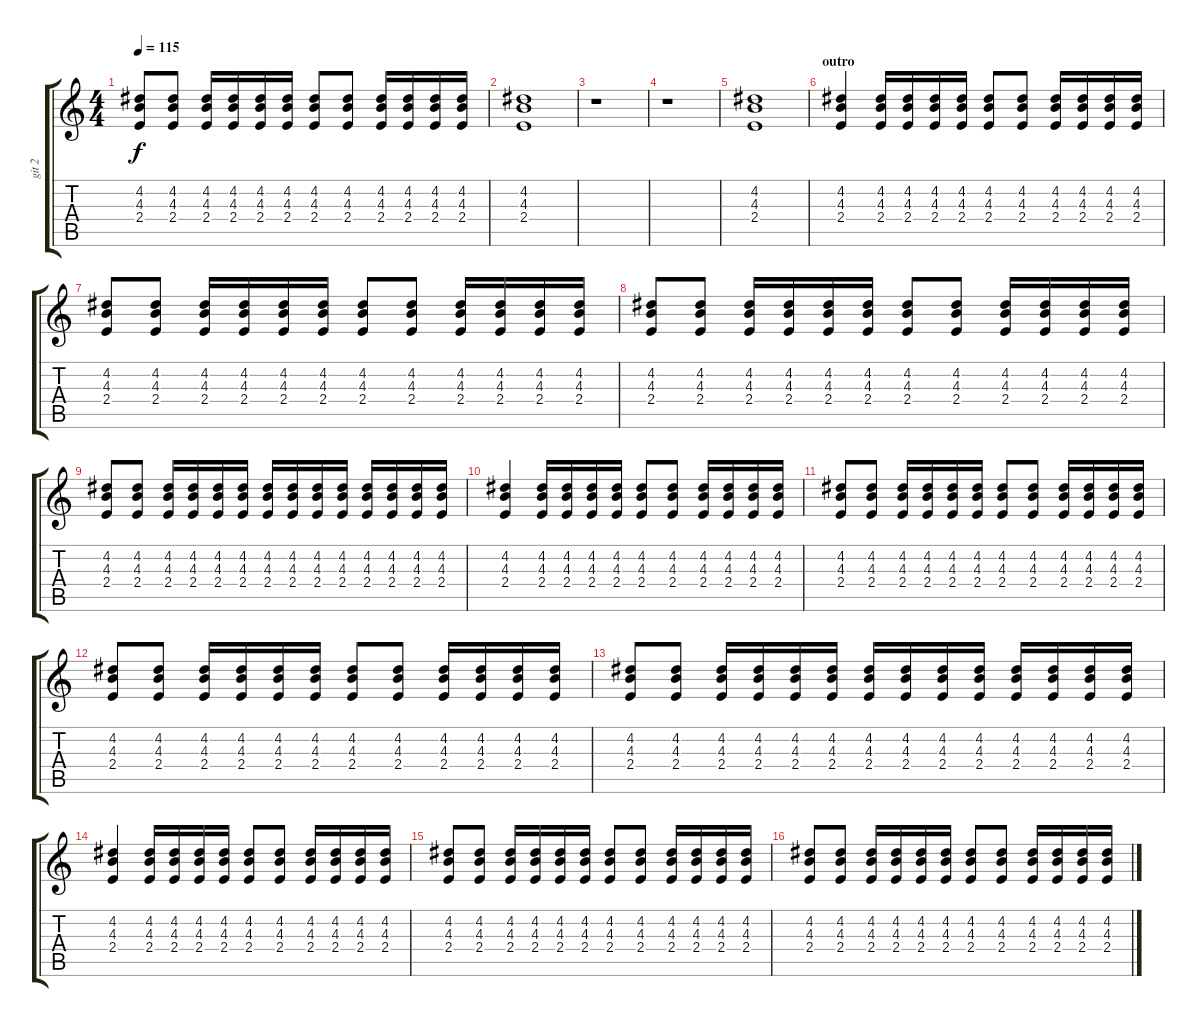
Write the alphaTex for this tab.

\track ("git 2" "git 2") {instrument electricguitarclean}
\staff {score tabs}
\tuning (E4 B3 G3 D3 A2 D2) {hide}
\ts (4 4)
\tempo 115
\clef g2
\ks c
(4.2 4.3 2.4).8{dy f} (4.2 4.3 2.4).8 (4.2 4.3 2.4).16 (4.2 4.3 2.4).16 (4.2 4.3 2.4).16 (4.2 4.3 2.4).16 (4.2 4.3 2.4).8 (4.2 4.3 2.4).8 (4.2 4.3 2.4).16 (4.2 4.3 2.4).16 (4.2 4.3 2.4).16 (4.2 4.3 2.4).16 |
(4.2 4.3 2.4).1 |
r.1 |
r.1 |
(4.2 4.3 2.4).1 |
\section ("" "outro")
(4.2 4.3 2.4).4 (4.2 4.3 2.4).16 (4.2 4.3 2.4).16 (4.2 4.3 2.4).16 (4.2 4.3 2.4).16 (4.2 4.3 2.4).8 (4.2 4.3 2.4).8 (4.2 4.3 2.4).16 (4.2 4.3 2.4).16 (4.2 4.3 2.4).16 (4.2 4.3 2.4).16 |
(4.2 4.3 2.4).8 (4.2 4.3 2.4).8 (4.2 4.3 2.4).16 (4.2 4.3 2.4).16 (4.2 4.3 2.4).16 (4.2 4.3 2.4).16 (4.2 4.3 2.4).8 (4.2 4.3 2.4).8 (4.2 4.3 2.4).16 (4.2 4.3 2.4).16 (4.2 4.3 2.4).16 (4.2 4.3 2.4).16 |
(4.2 4.3 2.4).8 (4.2 4.3 2.4).8 (4.2 4.3 2.4).16 (4.2 4.3 2.4).16 (4.2 4.3 2.4).16 (4.2 4.3 2.4).16 (4.2 4.3 2.4).8 (4.2 4.3 2.4).8 (4.2 4.3 2.4).16 (4.2 4.3 2.4).16 (4.2 4.3 2.4).16 (4.2 4.3 2.4).16 |
(4.2 4.3 2.4).8 (4.2 4.3 2.4).8 (4.2 4.3 2.4).16 (4.2 4.3 2.4).16 (4.2 4.3 2.4).16 (4.2 4.3 2.4).16 (4.2 4.3 2.4).16 (4.2 4.3 2.4).16 (4.2 4.3 2.4).16 (4.2 4.3 2.4).16 (4.2 4.3 2.4).16 (4.2 4.3 2.4).16 (4.2 4.3 2.4).16 (4.2 4.3 2.4).16 |
(4.2 4.3 2.4).4 (4.2 4.3 2.4).16 (4.2 4.3 2.4).16 (4.2 4.3 2.4).16 (4.2 4.3 2.4).16 (4.2 4.3 2.4).8 (4.2 4.3 2.4).8 (4.2 4.3 2.4).16 (4.2 4.3 2.4).16 (4.2 4.3 2.4).16 (4.2 4.3 2.4).16 |
(4.2 4.3 2.4).8 (4.2 4.3 2.4).8 (4.2 4.3 2.4).16 (4.2 4.3 2.4).16 (4.2 4.3 2.4).16 (4.2 4.3 2.4).16 (4.2 4.3 2.4).8 (4.2 4.3 2.4).8 (4.2 4.3 2.4).16 (4.2 4.3 2.4).16 (4.2 4.3 2.4).16 (4.2 4.3 2.4).16 |
(4.2 4.3 2.4).8 (4.2 4.3 2.4).8 (4.2 4.3 2.4).16 (4.2 4.3 2.4).16 (4.2 4.3 2.4).16 (4.2 4.3 2.4).16 (4.2 4.3 2.4).8 (4.2 4.3 2.4).8 (4.2 4.3 2.4).16 (4.2 4.3 2.4).16 (4.2 4.3 2.4).16 (4.2 4.3 2.4).16 |
(4.2 4.3 2.4).8 (4.2 4.3 2.4).8 (4.2 4.3 2.4).16 (4.2 4.3 2.4).16 (4.2 4.3 2.4).16 (4.2 4.3 2.4).16 (4.2 4.3 2.4).16 (4.2 4.3 2.4).16 (4.2 4.3 2.4).16 (4.2 4.3 2.4).16 (4.2 4.3 2.4).16 (4.2 4.3 2.4).16 (4.2 4.3 2.4).16 (4.2 4.3 2.4).16 |
(4.2 4.3 2.4).4 (4.2 4.3 2.4).16 (4.2 4.3 2.4).16 (4.2 4.3 2.4).16 (4.2 4.3 2.4).16 (4.2 4.3 2.4).8 (4.2 4.3 2.4).8 (4.2 4.3 2.4).16 (4.2 4.3 2.4).16 (4.2 4.3 2.4).16 (4.2 4.3 2.4).16 |
(4.2 4.3 2.4).8 (4.2 4.3 2.4).8 (4.2 4.3 2.4).16 (4.2 4.3 2.4).16 (4.2 4.3 2.4).16 (4.2 4.3 2.4).16 (4.2 4.3 2.4).8 (4.2 4.3 2.4).8 (4.2 4.3 2.4).16 (4.2 4.3 2.4).16 (4.2 4.3 2.4).16 (4.2 4.3 2.4).16 |
(4.2 4.3 2.4).8 (4.2 4.3 2.4).8 (4.2 4.3 2.4).16 (4.2 4.3 2.4).16 (4.2 4.3 2.4).16 (4.2 4.3 2.4).16 (4.2 4.3 2.4).8 (4.2 4.3 2.4).8 (4.2 4.3 2.4).16 (4.2 4.3 2.4).16 (4.2 4.3 2.4).16 (4.2 4.3 2.4).16
